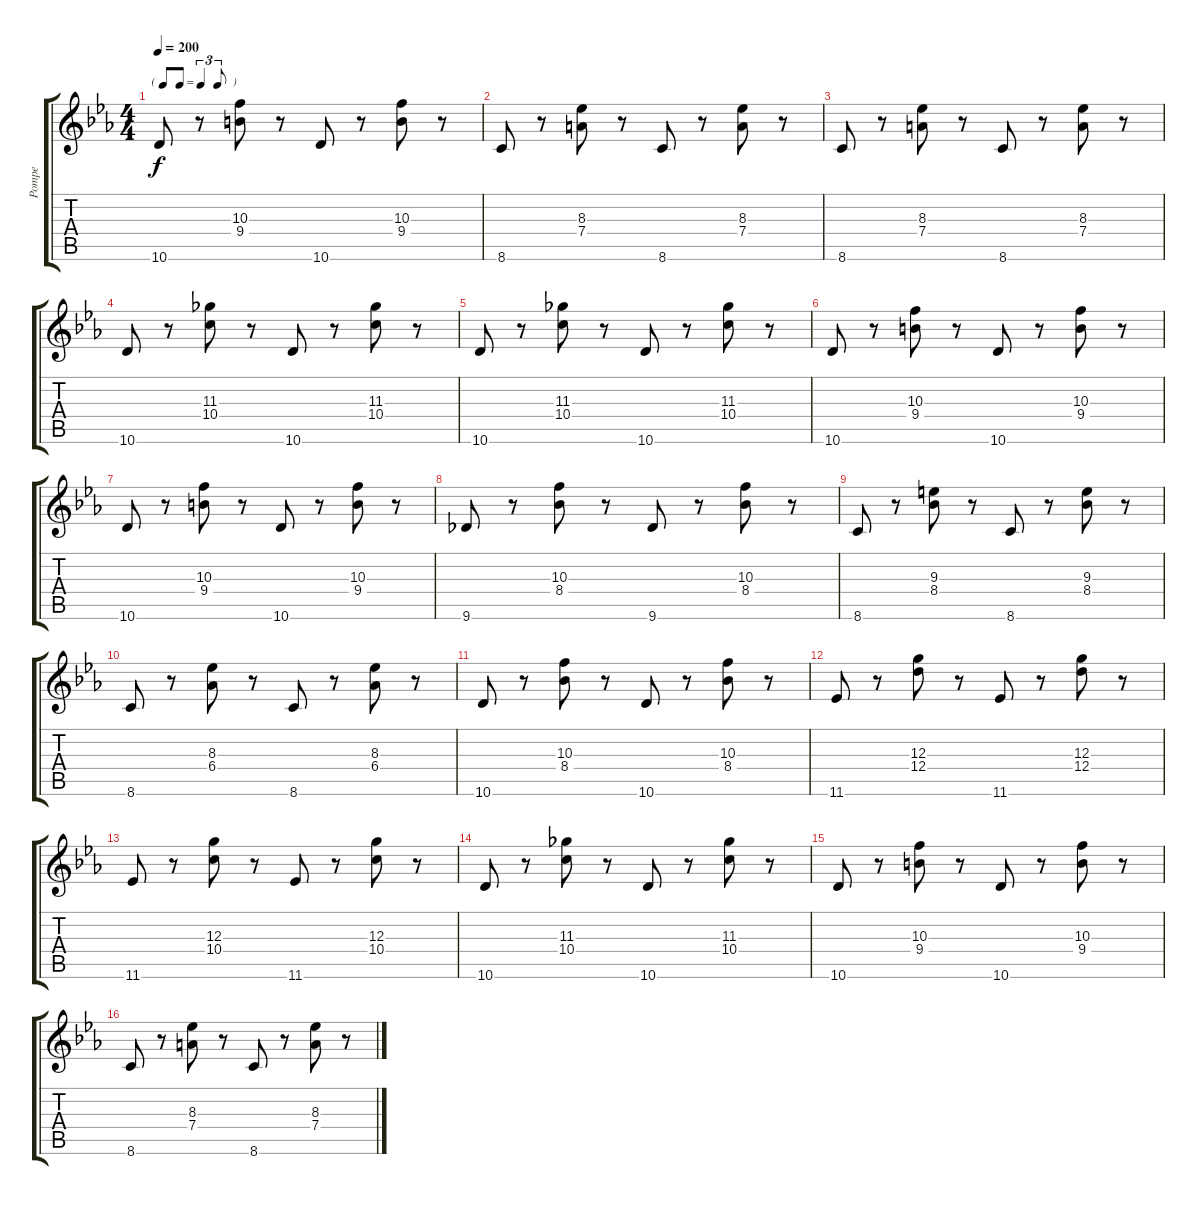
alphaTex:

\track ("Pompe" "Pompe") {instrument acousticguitarsteel}
\staff {score tabs}
\tuning (E4 B3 G3 D3 A2 E2) {hide}
\ts (4 4)
\tf triplet8th
\tempo 200
\clef g2
\ks cminor
10.6.8{dy f} r.8 (10.3 9.4).8 r.8 10.6.8 r.8 (10.3 9.4).8 r.8 |
8.6.8 r.8 (8.3 7.4).8 r.8 8.6.8 r.8 (8.3 7.4).8 r.8 |
8.6.8 r.8 (8.3 7.4).8 r.8 8.6.8 r.8 (8.3 7.4).8 r.8 |
10.6.8 r.8 (11.3 10.4).8 r.8 10.6.8 r.8 (11.3 10.4).8 r.8 |
10.6.8 r.8 (11.3 10.4).8 r.8 10.6.8 r.8 (11.3 10.4).8 r.8 |
10.6.8 r.8 (10.3 9.4).8 r.8 10.6.8 r.8 (10.3 9.4).8 r.8 |
10.6.8 r.8 (10.3 9.4).8 r.8 10.6.8 r.8 (10.3 9.4).8 r.8 |
9.6.8 r.8 (10.3 8.4).8 r.8 9.6.8 r.8 (10.3 8.4).8 r.8 |
8.6.8 r.8 (9.3 8.4).8 r.8 8.6.8 r.8 (9.3 8.4).8 r.8 |
8.6.8 r.8 (8.3 6.4).8 r.8 8.6.8 r.8 (8.3 6.4).8 r.8 |
10.6.8 r.8 (10.3 8.4).8 r.8 10.6.8 r.8 (10.3 8.4).8 r.8 |
11.6.8 r.8 (12.3 12.4).8 r.8 11.6.8 r.8 (12.3 12.4).8 r.8 |
11.6.8 r.8 (12.3 10.4).8 r.8 11.6.8 r.8 (12.3 10.4).8 r.8 |
10.6.8 r.8 (11.3 10.4).8 r.8 10.6.8 r.8 (11.3 10.4).8 r.8 |
10.6.8 r.8 (10.3 9.4).8 r.8 10.6.8 r.8 (10.3 9.4).8 r.8 |
8.6.8 r.8 (8.3 7.4).8 r.8 8.6.8 r.8 (8.3 7.4).8 r.8
